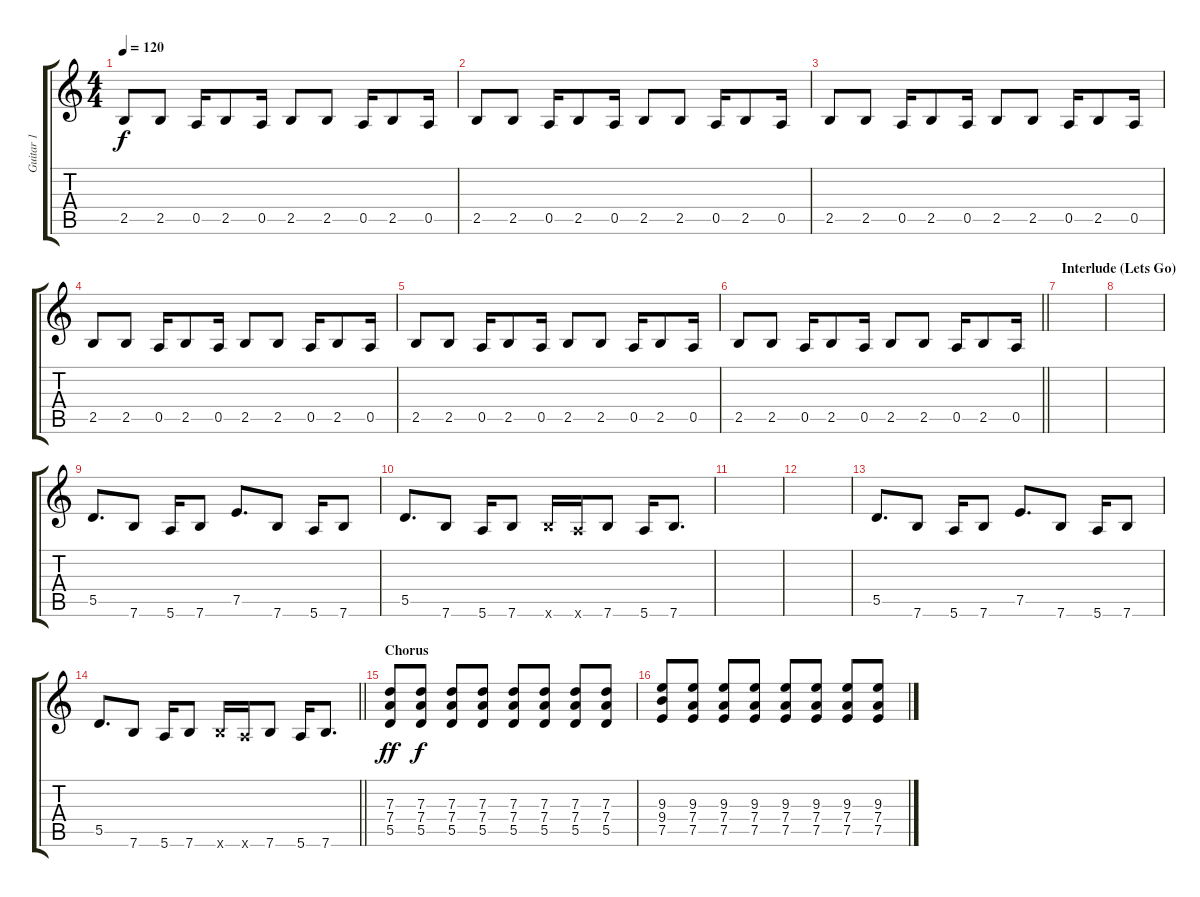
\track ("Guitar 1" "Guitar 1") {instrument overdrivenguitar}
\staff {score tabs}
\tuning (E4 B3 G3 D3 A2 E2) {hide}
\ts (4 4)
\tempo 120
\clef g2
\ks c
2.5.8{dy f} 2.5.8 0.5.16 2.5.8 0.5.16 2.5.8 2.5.8 0.5.16 2.5.8 0.5.16 |
2.5.8 2.5.8 0.5.16 2.5.8 0.5.16 2.5.8 2.5.8 0.5.16 2.5.8 0.5.16 |
2.5.8 2.5.8 0.5.16 2.5.8 0.5.16 2.5.8 2.5.8 0.5.16 2.5.8 0.5.16 |
2.5.8 2.5.8 0.5.16 2.5.8 0.5.16 2.5.8 2.5.8 0.5.16 2.5.8 0.5.16 |
2.5.8 2.5.8 0.5.16 2.5.8 0.5.16 2.5.8 2.5.8 0.5.16 2.5.8 0.5.16 |
\barLineRight lightlight
2.5.8 2.5.8 0.5.16 2.5.8 0.5.16 2.5.8 2.5.8 0.5.16 2.5.8 0.5.16 |
\section ("" "Interlude (Lets Go)")
|
|
5.5.8{d} 7.6.8 5.6.16 7.6.8 7.5.8{d} 7.6.8 5.6.16 7.6.8 |
5.5.8{d} 7.6.8 5.6.16 7.6.8 7.6{x}.16 5.6{x}.16 7.6.8 5.6.16 7.6.8{d} |
|
|
5.5.8{d} 7.6.8 5.6.16 7.6.8 7.5.8{d} 7.6.8 5.6.16 7.6.8 |
\barLineRight lightlight
5.5.8{d} 7.6.8 5.6.16 7.6.8 7.6{x}.16 5.6{x}.16 7.6.8 5.6.16 7.6.8{d} |
\section ("" "Chorus")
(7.3 7.4 5.5).8{dy ff} (7.3 7.4 5.5).8{dy f} (7.3 7.4 5.5).8 (7.3 7.4 5.5).8 (7.3 7.4 5.5).8 (7.3 7.4 5.5).8 (7.3 7.4 5.5).8 (7.3 7.4 5.5).8 |
(9.3 9.4 7.5).8 (9.3 7.4 7.5).8 (9.3 7.4 7.5).8 (9.3 7.4 7.5).8 (9.3 7.4 7.5).8 (9.3 7.4 7.5).8 (9.3 7.4 7.5).8 (9.3 7.4 7.5).8
